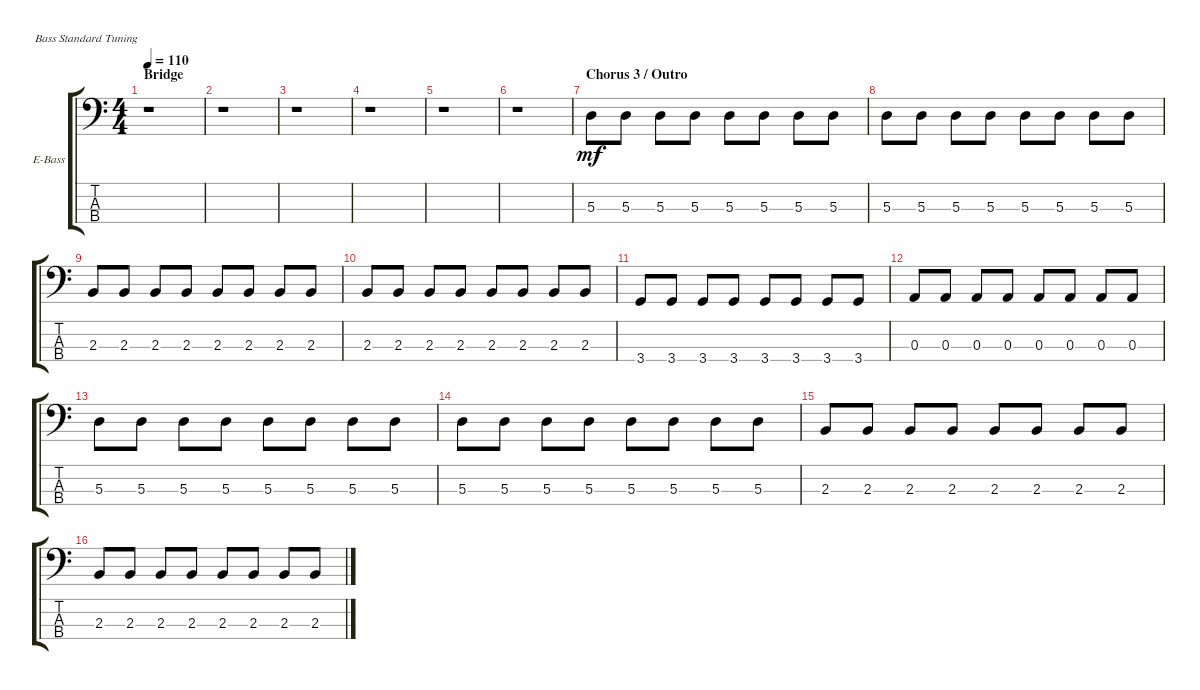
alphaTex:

\bracketExtendMode groupsimilarinstruments
\firstSystemTrackNameOrientation horizontal
\otherSystemsTrackNameOrientation horizontal
\track ("Bass" "E-Bass") {instrument electricbassfinger}
\staff {score tabs}
\tuning (G2 D2 A1 E1)
\ts (4 4)
\section ("" "Bridge")
\tempo 110
\clef f4
\scale
0.333333
\ks c
r.1{dy mf} |
\scale
0.333333 r.1 |
\scale
0.333333 r.1 |
\scale
0.333333 r.1 |
\scale
0.333333 r.1 |
\scale
0.333333 r.1 |
\section ("" "Chorus 3 / Outro")
\scale
0.333333 5.3.8 5.3.8 5.3.8 5.3.8 5.3.8 5.3.8 5.3.8 5.3.8 |
\scale
0.333333 5.3.8 5.3.8 5.3.8 5.3.8 5.3.8 5.3.8 5.3.8 5.3.8 |
\scale
0.333333 2.3.8 2.3.8 2.3.8 2.3.8 2.3.8 2.3.8 2.3.8 2.3.8 |
\scale
0.333333 2.3.8 2.3.8 2.3.8 2.3.8 2.3.8 2.3.8 2.3.8 2.3.8 |
\scale
0.333333 3.4.8 3.4.8 3.4.8 3.4.8 3.4.8 3.4.8 3.4.8 3.4.8 |
\scale
0.333333 0.3.8 0.3.8 0.3.8 0.3.8 0.3.8 0.3.8 0.3.8 0.3.8 |
\scale
0.333333 5.3.8 5.3.8 5.3.8 5.3.8 5.3.8 5.3.8 5.3.8 5.3.8 |
\scale
0.333333 5.3.8 5.3.8 5.3.8 5.3.8 5.3.8 5.3.8 5.3.8 5.3.8 |
\scale
0.333333 2.3.8 2.3.8 2.3.8 2.3.8 2.3.8 2.3.8 2.3.8 2.3.8 |
\scale
0.333333 2.3.8 2.3.8 2.3.8 2.3.8 2.3.8 2.3.8 2.3.8 2.3.8
